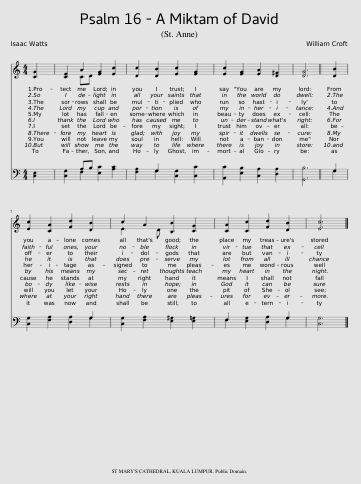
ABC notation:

X:1
%%score ( 1 2 ) ( 3 4 )
L:1/8
Q:1/4=108
M:4/4
I:linebreak $
K:C
V:1 treble
V:2 treble
V:3 bass
V:4 bass
V:1
 [CG]2 | [CE]2 A2 [EG]2 [Ec]2 | [Dc]2 [DB]2 [Ec]2 [EG]2 | [Ec]2 [EG]2 [EA]2 [D^F]2 | [DG]6 || %5
 [DB]2 |$ [Ec]2 [CA]2 [Fd]2 [DB]2 | c2 A2 [B,B]2 [CG]2 | [CA]2 [Cc]2 [Fd]2 [DB]2 | [Ec]6 |] %10
V:2
 x2 | x2 CD x4 | x8 | x8 | x6 || %5
 x2 |$ x8 | E3 D x4 | x8 | x6 |] %10
V:3
 [C,E,]2 | [C,G,]2 A,B, [E,C]2 [A,C]2 | [F,A,]2 G,2 [C,G,]2 [C,C]2 | [A,,C]2 [E,B,]2 [C,A,]2 [D,A,]2 | [G,,B,]6 || %5
 G,2 |$ [C,G,]2 [F,A,]2 [D,A,]2 G,2 | [C,G,]2 [F,A,]2 [E,^G,]2 [E,=G,]2 | F,2 [E,G,]2 [D,A,]2 G,2 | [C,G,]6 |] %10
V:4
 x2 | x2 F,2 x4 | x2 G,2 x4 | x8 | x6 || %5
 G,2 |$ x6 G,2 | x8 | F,2 x4 G,2 | x6 |] %10
